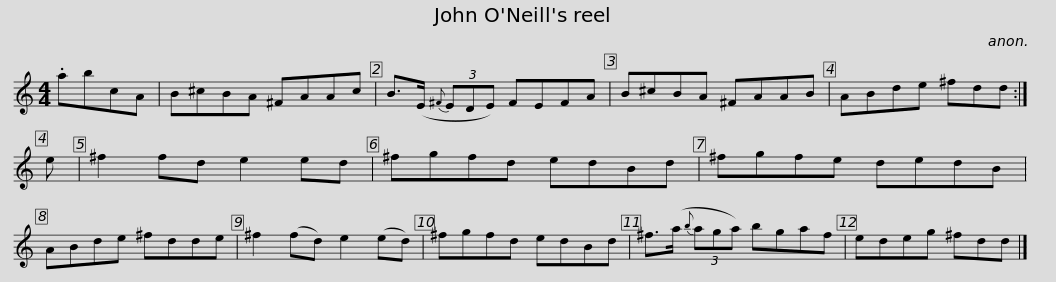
X:1
L:1/8
M:4/4
I:linebreak $
K:C
V:1 treble
V:1
 .abcA | B^cBA ^FAAc | B>(E{^F} (3EDE) FEFA | B^cBA ^FAAB | ABde ^fdd :| %5
 e |$ ^f2 fd e2 ed | ^fgfd edBd | ^fgfe dedB | ABde ^fdde | %10
 ^f2 (fd) e2 (ed) | ^fgfd edBd |$ ^f>(a{b} (3aga) bgaf | edeg ^fdd |] %14
